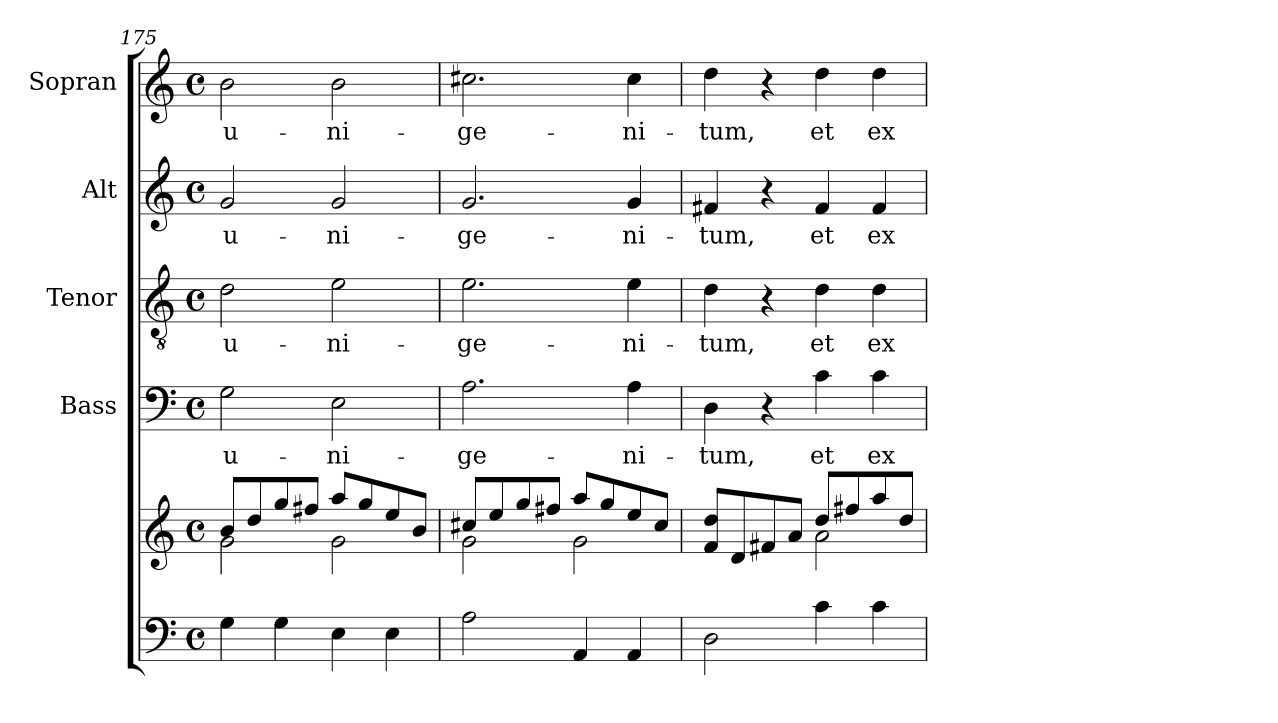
**kern	**kern	**kern	**text	**kern	**text	**kern	**text	**kern	**text
*part5	*part5	*part4	*part4	*part3	*part3	*part2	*part2	*part1	*part1
*staff6	*staff5	*staff4	*staff4	*staff3	*staff3	*staff2	*staff2	*staff1	*staff1
*	*	*I"Bass	*	*I"Tenor	*	*I"Alt	*	*I"Sopran	*
*	*	*I'B.	*	*I'T.	*	*I'A.	*	*I'S.	*
*clefF4	*clefG2	*clefF4	*	*clefGv2	*	*clefG2	*	*clefG2	*
*k[]	*k[]	*k[]	*	*k[]	*	*k[]	*	*k[]	*
*C:	*C:	*C:	*	*C:	*	*C:	*	*C:	*
*M4/4	*M4/4	*M4/4	*	*M4/4	*	*M4/4	*	*M4/4	*
*met(c)	*met(c)	*met(c)	*	*met(c)	*	*met(c)	*	*met(c)	*
=175	=175	=175	=175	=175	=175	=175	=175	=175	=175
*	*^	*	*	*	*	*	*	*	*
!	!	!	!	!LO:LY:b	!	!LO:LY:b	!	!LO:LY:b	!	!LO:LY:b
4G\	8b/L	2g\	2G\	u-	2d\	u-	2g/	u-	2b\	u-
.	8dd/	.	.	.	.	.	.	.	.	.
4G\	8gg/	.	.	.	.	.	.	.	.	.
.	8ff#X/J	.	.	.	.	.	.	.	.	.
!	!	!	!	!LO:LY:b	!	!LO:LY:b	!	!LO:LY:b	!	!LO:LY:b
4E\	8aa/L	2g\	2E\	-ni-	2e\	-ni-	2g/	-ni-	2b\	-ni-
.	8gg/	.	.	.	.	.	.	.	.	.
4E\	8ee/	.	.	.	.	.	.	.	.	.
.	8b/J	.	.	.	.	.	.	.	.	.
=176	=176	=176	=176	=176	=176	=176	=176	=176	=176	=176
!	!	!	!	!LO:LY:b	!	!LO:LY:b	!	!LO:LY:b	!	!LO:LY:b
2A\	8cc#X/L	2g\	2.A\	-ge-	2.e\	-ge-	2.g/	-ge-	2.cc#X\	-ge-
.	8ee/	.	.	.	.	.	.	.	.	.
.	8gg/	.	.	.	.	.	.	.	.	.
.	8ff#X/J	.	.	.	.	.	.	.	.	.
4AA/	8aa/L	2g\	.	.	.	.	.	.	.	.
.	8gg/	.	.	.	.	.	.	.	.	.
!	!	!	!	!LO:LY:b	!	!LO:LY:b	!	!LO:LY:b	!	!LO:LY:b
4AA/	8ee/	.	4A\	-ni-	4e\	-ni-	4g/	-ni-	4cc#\	-ni-
.	8cc#/J	.	.	.	.	.	.	.	.	.
=177	=177	=177	=177	=177	=177	=177	=177	=177	=177	=177
!	!	!	!	!LO:LY:b	!	!LO:LY:b	!	!LO:LY:b	!	!LO:LY:b
2D\	8f/ 8dd/L	2ryy	4D\	-tum,	4d\	-tum,	4f#X/	-tum,	4dd\	-tum,
.	8d/	.	.	.	.	.	.	.	.	.
.	8f#X/	.	4r	.	4r	.	4r	.	4r	.
.	8a/J	.	.	.	.	.	.	.	.	.
!	!	!	!	!LO:LY:b	!	!LO:LY:b	!	!LO:LY:b	!	!LO:LY:b
4c\	8dd/L	2a\	4c\	et	4d\	et	4f#/	et	4dd\	et
.	8ff#X/	.	.	.	.	.	.	.	.	.
!	!	!	!	!LO:LY:b	!	!LO:LY:b	!	!LO:LY:b	!	!LO:LY:b
4c\	8aa/	.	4c\	ex	4d\	ex	4f#/	ex	4dd\	ex
.	8dd/J	.	.	.	.	.	.	.	.	.
*	*v	*v	*	*	*	*	*	*	*	*
=	=	=	=	=	=	=	=	=	=
*-	*-	*-	*-	*-	*-	*-	*-	*-	*-
